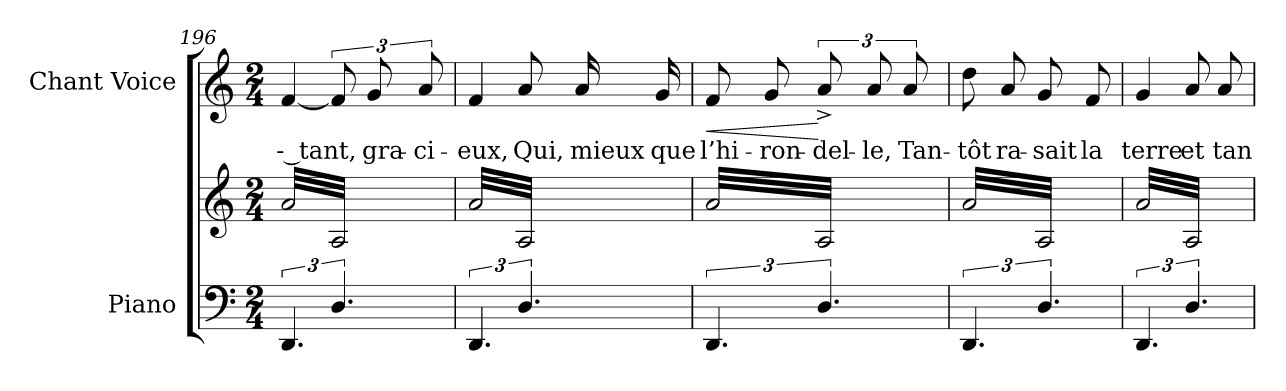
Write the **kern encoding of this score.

**kern	**kern	**kern	**text	**dynam
*part2	*part2	*part1	*part1	*part1
*staff3	*staff2	*staff1	*staff1	*staff1
*I"Piano	*	*I"Chant Voice	*	*
*I'Pno	*	*	*	*
*clefF4	*clefG2	*clefG2	*	*
*k[]	*k[]	*k[]	*	*
*M2/4	*M2/4	*M2/4	*	*
=196	=196	=196	=196	=196
*	*tremolo	*	*	*
6.DD/	32a/LLL	[4f/	-- tant,	.
.	32A/	.	.	.
.	32a/	.	.	.
.	32A/	.	.	.
.	32a/	.	.	.
.	32A/	.	.	.
.	32a/	.	.	.
.	32A/	.	.	.
6.D/	32a/	12f/]	.	.
.	32A/	.	.	.
.	32a/	.	.	.
.	.	12g/	gra-	.
.	32A/	.	.	.
.	32a/	.	.	.
.	32A/	.	.	.
.	.	12a/	-ci-	.
.	32a/	.	.	.
.	32A/JJJ	.	.	.
=197	=197	=197	=197	=197
6.DD/	32a/LLL	4f/	-eux,	.
.	32A/	.	.	.
.	32a/	.	.	.
.	32A/	.	.	.
.	32a/	.	.	.
.	32A/	.	.	.
.	32a/	.	.	.
.	32A/	.	.	.
6.D/	32a/	8a/	Qui,	.
.	32A/	.	.	.
.	32a/	.	.	.
.	32A/	.	.	.
.	32a/	16a/	mieux	.
.	32A/	.	.	.
.	32a/	16g/	que	.
.	32A/JJJ	.	.	.
=198	=198	=198	=198	=198
!	!	!	!	!LO:HP:b
6.DD/	32a/LLL	8f/	l’hi-	<
.	32A/	.	.	.
.	32a/	.	.	.
.	32A/	.	.	.
.	32a/	8g/	-ron-	.
.	32A/	.	.	.
.	32a/	.	.	.
.	32A/	.	.	.
6.D/	32a/	12a^>/	-del-	[
.	32A/	.	.	.
.	32a/	.	.	.
.	.	12a/	-le,	.
.	32A/	.	.	.
.	32a/	.	.	.
.	32A/	.	.	.
.	.	12a/	Tan-	.
.	32a/	.	.	.
.	32A/JJJ	.	.	.
=199	=199	=199	=199	=199
6.DD/	32a/LLL	8dd\	-tôt	.
.	32A/	.	.	.
.	32a/	.	.	.
.	32A/	.	.	.
.	32a/	8a/	ra-	.
.	32A/	.	.	.
.	32a/	.	.	.
.	32A/	.	.	.
6.D/	32a/	8g/	-sait	.
.	32A/	.	.	.
.	32a/	.	.	.
.	32A/	.	.	.
.	32a/	8f/	la	.
.	32A/	.	.	.
.	32a/	.	.	.
.	32A/JJJ	.	.	.
=200	=200	=200	=200	=200
6.DD/	32a/LLL	4g/	terre	.
.	32A/	.	.	.
.	32a/	.	.	.
.	32A/	.	.	.
.	32a/	.	.	.
.	32A/	.	.	.
.	32a/	.	.	.
.	32A/	.	.	.
6.D/	32a/	8a/	et	.
.	32A/	.	.	.
.	32a/	.	.	.
.	32A/	.	.	.
.	32a/	8a/	tan-	.
.	32A/	.	.	.
.	32a/	.	.	.
.	32A/JJJ	.	.	.
*	*Xtremolo	*	*	*
.	.	.	.	.
.	.	.	.	.
.	.	.	.	.
.	.	.	.	.
.	.	.	.	.
.	.	.	.	.
.	.	.	.	.
.	.	.	.	.
=	=	=	=	=
*-	*-	*-	*-	*-
